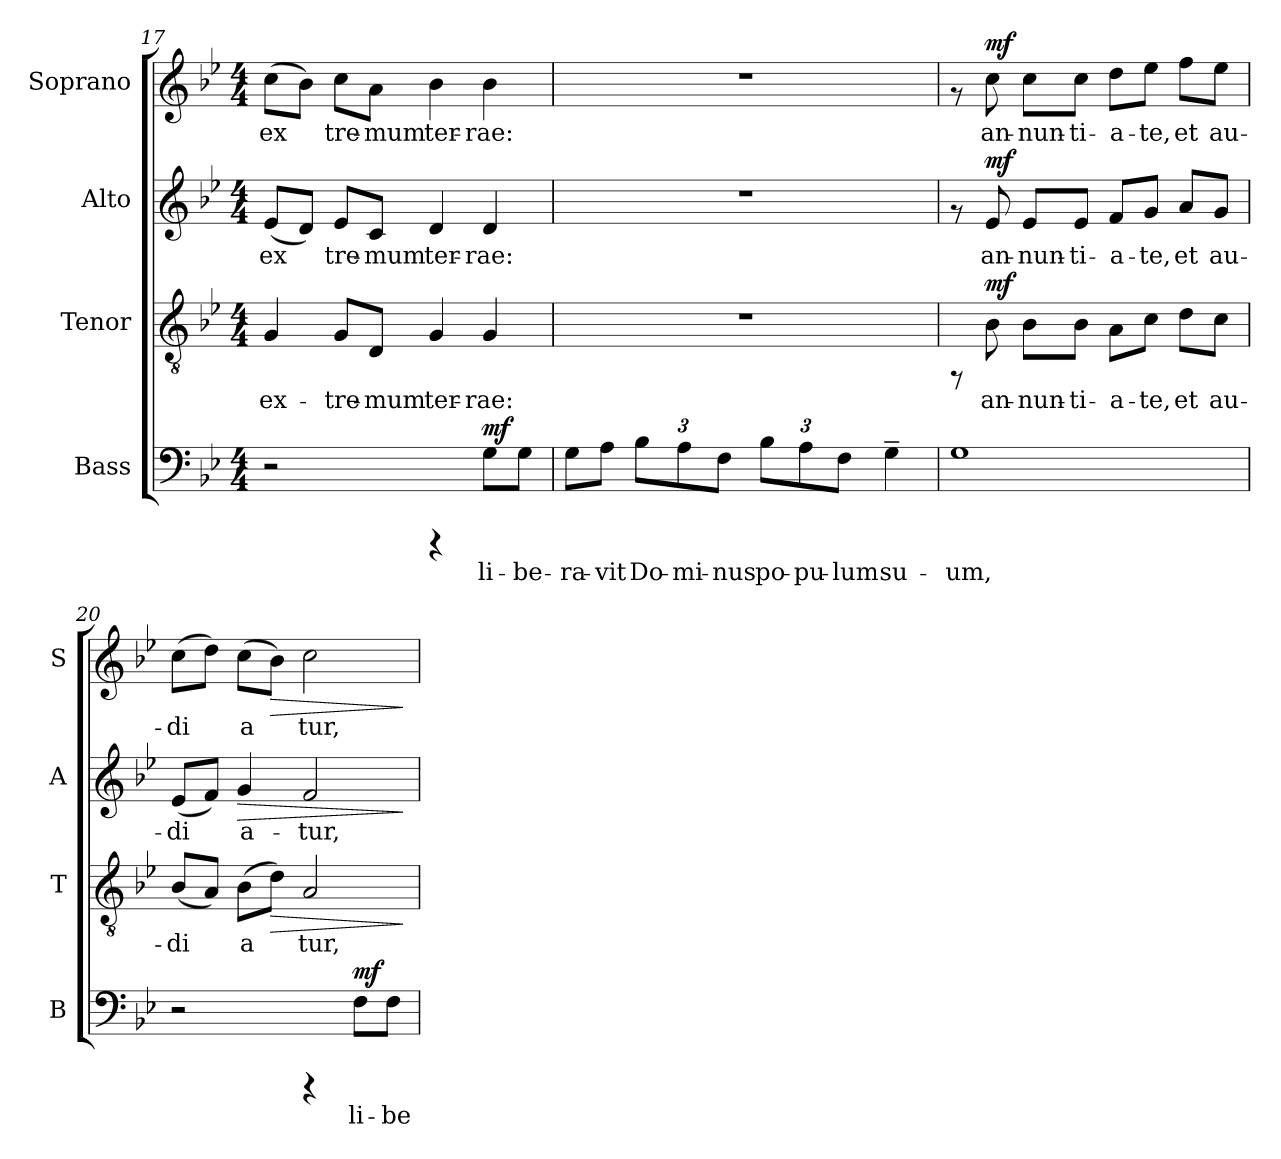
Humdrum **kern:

**kern	**text	**dynam	**kern	**text	**dynam	**kern	**text	**dynam	**kern	**text	**dynam
*part4	*part4	*part4	*part3	*part3	*part3	*part2	*part2	*part2	*part1	*part1	*part1
*staff4	*staff4	*staff4	*staff3	*staff3	*staff3	*staff2	*staff2	*staff2	*staff1	*staff1	*staff1
*I"Bass	*	*	*I"Tenor	*	*	*I"Alto	*	*	*I"Soprano	*	*
*I'B	*	*	*I'T	*	*	*I'A	*	*	*I'S	*	*
*clefF4	*	*	*clefGv2	*	*	*clefG2	*	*	*clefG2	*	*
*k[b-e-]	*	*	*k[b-e-]	*	*	*k[b-e-]	*	*	*k[b-e-]	*	*
*B-:	*	*	*B-:	*	*	*B-:	*	*	*B-:	*	*
*M4/4	*	*	*M4/4	*	*	*M4/4	*	*	*M4/4	*	*
=17	=17	=17	=17	=17	=17	=17	=17	=17	=17	=17	=17
!	!	!	!	!LO:LY:b:cj	!	!	!LO:LY:b	!	!	!LO:LY:b	!
2r	.	.	4G/	ex-	.	(<8e-/L	ex-	.	(>8cc\L	ex-	.
!	!	!	!	!	!	!	!LO:LY:b	!	!	!LO:LY:b	!
.	.	.	.	.	.	8d/J)	--	.	8b-\J)	--	.
!	!	!	!	!LO:LY:b:cj	!	!	!LO:LY:b	!	!	!LO:LY:b	!
.	.	.	8G/L	-tre-	.	8e-/L	-tre-	.	8cc\L	-tre-	.
!	!	!	!	!LO:LY:b:cj	!	!	!LO:LY:b	!	!	!LO:LY:b	!
.	.	.	8D/J	-mum	.	8c/J	-mum	.	8a\J	-mum	.
!	!	!	!	!LO:LY:b:cj	!	!	!LO:LY:b	!	!	!LO:LY:b	!
4rCCC	.	.	4G/	ter-	.	4d/	ter-	.	4b-\	ter-	.
!	!LO:LY:b	!LO:DY:a	!	!LO:LY:b:cj	!	!	!LO:LY:b	!	!	!LO:LY:b	!
8G\L	li-	mf	4G/	-rae:	.	4d/	-rae:	.	4b-\	-rae:	.
!	!LO:LY:b	!	!	!	!	!	!	!	!	!	!
8G\J	-be-	.	.	.	.	.	.	.	.	.	.
!!LO:PB:g=z
=18	=18	=18	=18	=18	=18	=18	=18	=18	=18	=18	=18
!	!LO:LY:b	!	!	!	!	!	!	!	!	!	!
8G\L	-ra-	.	1r	.	.	1r	.	.	1r	.	.
!	!LO:LY:b	!	!	!	!	!	!	!	!	!	!
8A\J	-vit	.	.	.	.	.	.	.	.	.	.
*Xbrackettup	*	*	*	*	*	*	*	*	*	*	*
!	!LO:LY:b	!	!	!	!	!	!	!	!	!	!
12B-\L	Do-	.	.	.	.	.	.	.	.	.	.
!	!LO:LY:b	!	!	!	!	!	!	!	!	!	!
12A\	-mi-	.	.	.	.	.	.	.	.	.	.
!	!LO:LY:b	!	!	!	!	!	!	!	!	!	!
12F\J	-nus	.	.	.	.	.	.	.	.	.	.
!	!LO:LY:b	!	!	!	!	!	!	!	!	!	!
12B-\L	po-	.	.	.	.	.	.	.	.	.	.
!	!LO:LY:b	!	!	!	!	!	!	!	!	!	!
12A\	-pu-	.	.	.	.	.	.	.	.	.	.
!	!LO:LY:b	!	!	!	!	!	!	!	!	!	!
12F\J	-lum	.	.	.	.	.	.	.	.	.	.
!	!LO:LY:b	!	!	!	!	!	!	!	!	!	!
4G~>\	su-	.	.	.	.	.	.	.	.	.	.
=19	=19	=19	=19	=19	=19	=19	=19	=19	=19	=19	=19
!	!LO:LY:b	!	!	!	!	!	!	!	!	!	!
1G	-um,	.	8rFF	.	.	8rf	.	.	8rf	.	.
!	!	!	!	!LO:LY:b:cj	!LO:DY:a	!	!LO:LY:b	!LO:DY:a	!	!LO:LY:b	!LO:DY:a
.	.	.	8B-\	an-	mf	8e-/	an-	mf	8cc\	an-	mf
!	!	!	!	!LO:LY:b:cj	!	!	!LO:LY:b	!	!	!LO:LY:b	!
.	.	.	8B-\L	-nun-	.	8e-/L	-nun-	.	8cc\L	-nun-	.
!	!	!	!	!LO:LY:b:cj	!	!	!LO:LY:b	!	!	!LO:LY:b	!
.	.	.	8B-\J	-ti-	.	8e-/J	-ti-	.	8cc\J	-ti-	.
!	!	!	!	!LO:LY:b:cj	!	!	!LO:LY:b	!	!	!LO:LY:b	!
.	.	.	8A\L	-a-	.	8f/L	-a-	.	8dd\L	-a-	.
!	!	!	!	!LO:LY:b:cj	!	!	!LO:LY:b	!	!	!LO:LY:b	!
.	.	.	8c\J	-te,	.	8g/J	-te,	.	8ee-\J	-te,	.
!	!	!	!	!LO:LY:b:cj	!	!	!LO:LY:b	!	!	!LO:LY:b	!
.	.	.	8d\L	et	.	8a/L	et	.	8ff\L	et	.
!	!	!	!	!LO:LY:b:cj	!	!	!LO:LY:b	!	!	!LO:LY:b	!
.	.	.	8c\J	au-	.	8g/J	au-	.	8ee-\J	au-	.
=20	=20	=20	=20	=20	=20	=20	=20	=20	=20	=20	=20
!	!	!	!	!LO:LY:b:cj	!	!	!LO:LY:b	!	!	!LO:LY:b	!
2r	.	.	(<8B-/L	-di-	.	(<8e-/L	-di-	.	(>8cc\L	-di-	.
!	!	!	!	!LO:LY:b:cj	!	!	!LO:LY:b	!	!	!LO:LY:b	!
.	.	.	8A/J)	--	.	8f/J)	--	.	8dd\J)	--	.
!	!	!	!	!LO:LY:b:cj	!	!	!LO:LY:b	!LO:HP:b	!	!LO:LY:b	!
.	.	.	(>8B-\L	-a-	.	4g/	-a-	>	(>8cc\L	-a-	.
!	!	!	!	!LO:LY:b:cj	!LO:HP:b	!	!	!	!	!LO:LY:b	!LO:HP:b
.	.	.	8d\J)	--	>	.	.	.	8b-\J)	--	>
!	!	!	!	!LO:LY:b:cj	!	!	!LO:LY:b	!	!	!LO:LY:b	!
4rCCC	.	.	2A/	-tur,	.	2f/	-tur,	.	2cc\	-tur,	.
!	!LO:LY:b	!LO:DY:a	!	!	!	!	!	!	!	!	!
8F\L	li-	mf	.	.	.	.	.	.	.	.	.
!	!LO:LY:b	!	!	!	!	!	!	!	!	!	!
8F\J	-be-	.	.	.	.	.	.	.	.	.	.
.	.	.	.	.	]	.	.	]	.	.	]
=	=	=	=	=	=	=	=	=	=	=	=
*-	*-	*-	*-	*-	*-	*-	*-	*-	*-	*-	*-
